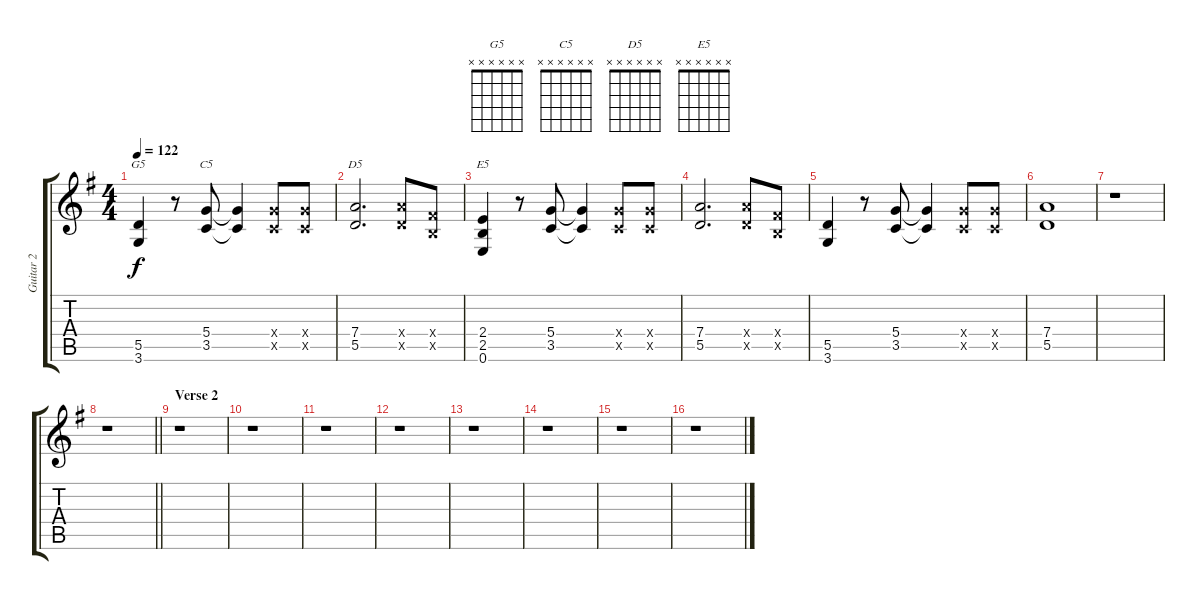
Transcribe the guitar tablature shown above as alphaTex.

\track ("Guitar 2" "Guitar 2") {instrument overdrivenguitar}
\staff {score tabs}
\tuning (E4 B3 G3 D3 A2 E2) {hide}
\chord ("G5" x x x x x x)
\chord ("C5" x x x x x x)
\chord ("D5" x x x x x x)
\chord ("E5" x x x x x x)
\ts (4 4)
\tempo 122
\clef g2
\ks eminor
(5.5 3.6).4{ch "G5" dy f} r.8 (5.4 3.5).8{ch "C5"} (5.4{t} 3.5{t}).4 (5.4{x} 3.5{x}).8 (5.4{x} 3.5{x}).8 |
(7.4 5.5).2{d ch "D5"} (7.4{x} 5.5{x}).8 (4.4{x} 2.5{x}).8 |
(2.4 2.5 0.6).4{ch "E5"} r.8 (5.4 3.5).8 (5.4{t} 3.5{t}).4 (5.4{x} 3.5{x}).8 (5.4{x} 3.5{x}).8 |
(7.4 5.5).2{d} (7.4{x} 5.5{x}).8 (4.4{x} 2.5{x}).8 |
(5.5 3.6).4 r.8 (5.4 3.5).8 (5.4{t} 3.5{t}).4 (5.4{x} 3.5{x}).8 (5.4{x} 3.5{x}).8 |
(7.4 5.5).1 |
r.1 |
\barLineRight lightlight
r.1 |
\section ("" "Verse 2")
r.1 |
r.1 |
r.1 |
r.1 |
r.1 |
r.1 |
r.1 |
r.1
